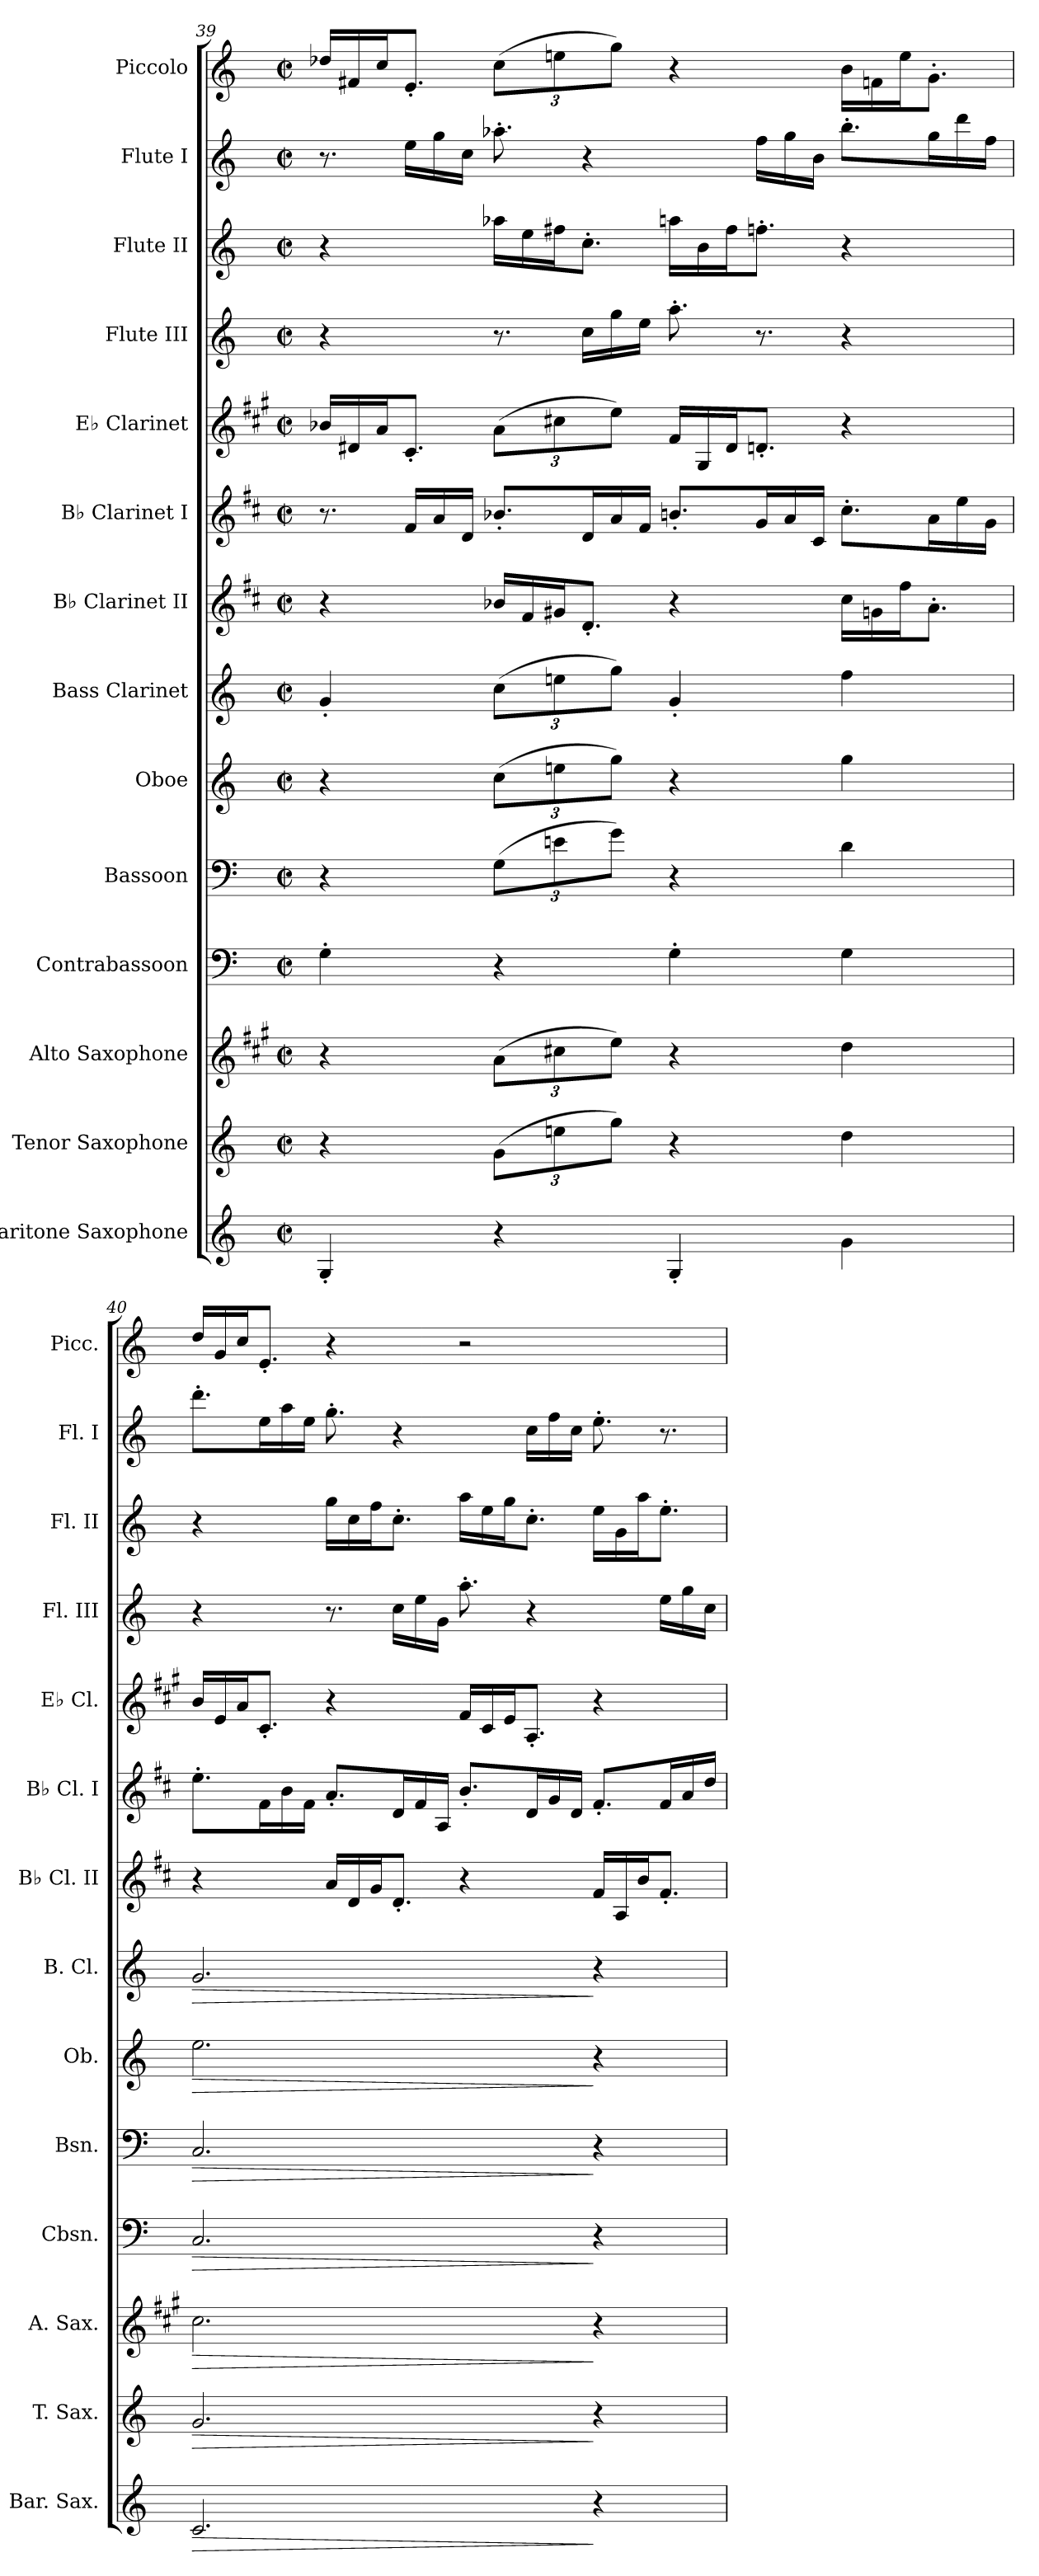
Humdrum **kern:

**kern	**dynam	**kern	**dynam	**kern	**dynam	**kern	**dynam	**kern	**dynam	**kern	**dynam	**kern	**dynam	**kern	**kern	**kern	**kern	**kern	**kern	**kern
*part14	*part14	*part13	*part13	*part12	*part12	*part11	*part11	*part10	*part10	*part9	*part9	*part8	*part8	*part7	*part6	*part5	*part4	*part3	*part2	*part1
*staff14	*staff14	*staff13	*staff13	*staff12	*staff12	*staff11	*staff11	*staff10	*staff10	*staff9	*staff9	*staff8	*staff8	*staff7	*staff6	*staff5	*staff4	*staff3	*staff2	*staff1
*I"Baritone Saxophone	*	*I"Tenor Saxophone	*	*I"Alto Saxophone	*	*I"Contrabassoon	*	*I"Bassoon	*	*I"Oboe	*	*I"Bass Clarinet	*	*I"B♭ Clarinet II	*I"B♭ Clarinet I	*I"E♭ Clarinet	*I"Flute III	*I"Flute II	*I"Flute I	*I"Piccolo
*I'Bar. Sax.	*	*I'T. Sax.	*	*I'A. Sax.	*	*I'Cbsn.	*	*I'Bsn.	*	*I'Ob.	*	*I'B. Cl.	*	*I'B♭ Cl. II	*I'B♭ Cl. I	*I'E♭ Cl.	*I'Fl. III	*I'Fl. II	*I'Fl. I	*I'Picc.
*clefG2	*	*clefG2	*	*clefG2	*	*clefF4	*	*clefF4	*	*clefG2	*	*clefG2	*	*clefG2	*clefG2	*clefG2	*clefG2	*clefG2	*clefG2	*clefG2
*ITrd12c21	*	*ITrd8c14	*	*ITrd5c9	*	*ITrd7c12	*	*	*	*	*	*ITrd8c14	*	*ITrd1c2	*ITrd1c2	*ITrd-2c-3	*	*	*	*ITrd-7c-12
*k[]	*	*k[]	*	*k[]	*	*k[]	*	*k[]	*	*k[]	*	*k[]	*	*k[]	*k[]	*k[]	*k[]	*k[]	*k[]	*k[]
*M2/2	*	*M2/2	*	*M2/2	*	*M2/2	*	*M2/2	*	*M2/2	*	*M2/2	*	*M2/2	*M2/2	*M2/2	*M2/2	*M2/2	*M2/2	*M2/2
*met(c|)	*	*met(c|)	*	*met(c|)	*	*met(c|)	*	*met(c|)	*	*met(c|)	*	*met(c|)	*	*met(c|)	*met(c|)	*met(c|)	*met(c|)	*met(c|)	*met(c|)	*met(c|)
*	*	*	*	*	*	*	*	*	*	*	*	*	*	*	*Xtuplet	*Xtuplet	*	*	*Xtuplet	*Xtuplet
=39	=39	=39	=39	=39	=39	=39	=39	=39	=39	=39	=39	=39	=39	=39	=39	=39	=39	=39	=39	=39
4GG'/	.	4r	.	4r	.	4GG'\	.	4r	.	4r	.	4G'/	.	4r	12.r	24dd-X/LL	4r	4r	12.r	24ddd-X/LL
.	.	.	.	.	.	.	.	.	.	.	.	.	.	.	.	24f#X/	.	.	.	24ff#X/
.	.	.	.	.	.	.	.	.	.	.	.	.	.	.	.	24cc/J	.	.	.	24ccc/J
.	.	.	.	.	.	.	.	.	.	.	.	.	.	.	24e/LL	12.e'/J	.	.	24ee\LL	12.ee'/J
.	.	.	.	.	.	.	.	.	.	.	.	.	.	.	24g/	.	.	.	24gg\	.
.	.	.	.	.	.	.	.	.	.	.	.	.	.	.	24c/JJ	.	.	.	24cc\JJ	.
*	*	*Xbrackettup	*	*Xbrackettup	*	*	*	*Xbrackettup	*	*Xbrackettup	*	*Xbrackettup	*	*Xtuplet	*	*tuplet	*	*	*	*
*	*	*	*	*	*	*	*	*	*	*	*	*	*	*	*	*Xbrackettup	*Xtuplet	*Xtuplet	*	*tuplet
*	*	*	*	*	*	*	*	*	*	*	*	*	*	*	*	*	*	*	*	*Xbrackettup
4r	.	(>12G\L	.	(>12c\L	.	4r	.	(>12G\L	.	(>12cc\L	.	(>12c\L	.	24a-X/LL	12.a-X'/L	(>12cc\L	12.r	24aa-X\LL	12.aa-X'\	(>12ccc\L
.	.	.	.	.	.	.	.	.	.	.	.	.	.	24e/	.	.	.	24ee\	.	.
.	.	12en\	.	12en\	.	.	.	12en\	.	12een\	.	12en\	.	24f#X/J	.	12een\	.	24ff#X\J	.	12eeen\
.	.	.	.	.	.	.	.	.	.	.	.	.	.	12.c'/J	24c/L	.	24cc\LL	12.cc'\J	4r	.
.	.	12g\J)	.	12g\J)	.	.	.	12g\J)	.	12gg\J)	.	12g\J)	.	.	24g/	12gg\J)	24gg\	.	.	12ggg\J)
.	.	.	.	.	.	.	.	.	.	.	.	.	.	.	24e/JJ	.	24ee\JJ	.	.	.
*	*	*	*	*	*	*	*	*	*	*	*	*	*	*	*	*Xtuplet	*	*	*	*
4GG'/	.	4r	.	4r	.	4GG'\	.	4r	.	4r	.	4G'/	.	4r	12.an'/L	24a/LL	12.aa'\	24aan\LL	.	4r
.	.	.	.	.	.	.	.	.	.	.	.	.	.	.	.	24B/	.	24b\	.	.
.	.	.	.	.	.	.	.	.	.	.	.	.	.	.	.	24f#/J	.	24ff#\J	.	.
.	.	.	.	.	.	.	.	.	.	.	.	.	.	.	24f/L	12.fn'/J	12.r	12.ffn'\J	24ff\LL	.
.	.	.	.	.	.	.	.	.	.	.	.	.	.	.	24g/	.	.	.	24gg\	.
.	.	.	.	.	.	.	.	.	.	.	.	.	.	.	24B/JJ	.	.	.	24b\JJ	.
*	*	*	*	*	*	*	*	*	*	*	*	*	*	*	*	*	*	*	*	*Xtuplet
4G\	.	4d\	.	4f\	.	4GG\	.	4d\	.	4gg\	.	4f\	.	24b\LL	12.b'\L	4r	4r	4r	12.bb'\L	24bb\LL
.	.	.	.	.	.	.	.	.	.	.	.	.	.	24fn\	.	.	.	.	.	24ffn\
.	.	.	.	.	.	.	.	.	.	.	.	.	.	24ee\J	.	.	.	.	.	24eee\J
.	.	.	.	.	.	.	.	.	.	.	.	.	.	12.g'\J	24g\L	.	.	.	24gg\L	12.gg'\J
.	.	.	.	.	.	.	.	.	.	.	.	.	.	.	24dd\	.	.	.	24ddd\	.
.	.	.	.	.	.	.	.	.	.	.	.	.	.	.	24f\JJ	.	.	.	24ff\JJ	.
!!LO:PB:g=z
=40	=40	=40	=40	=40	=40	=40	=40	=40	=40	=40	=40	=40	=40	=40	=40	=40	=40	=40	=40	=40
!	!LO:HP:b	!	!LO:HP:b	!	!LO:HP:b	!	!LO:HP:b	!	!LO:HP:b	!	!LO:HP:b	!	!LO:HP:b	!	!	!	!	!	!	!
2.C/	>	2.G/	>	2.e\	>	2.CC/	>	2.C/	>	2.ee\	>	2.G/	>	4r	12.dd'\L	24dd/LL	4r	4r	12.ddd'\L	24ddd/LL
.	.	.	.	.	.	.	.	.	.	.	.	.	.	.	.	24g/	.	.	.	24gg/
.	.	.	.	.	.	.	.	.	.	.	.	.	.	.	.	24cc/J	.	.	.	24ccc/J
.	.	.	.	.	.	.	.	.	.	.	.	.	.	.	24e\L	12.e'/J	.	.	24ee\L	12.ee'/J
.	.	.	.	.	.	.	.	.	.	.	.	.	.	.	24a\	.	.	.	24aa\	.
.	.	.	.	.	.	.	.	.	.	.	.	.	.	.	24e\JJ	.	.	.	24ee\JJ	.
.	.	.	.	.	.	.	.	.	.	.	.	.	.	24g/LL	12.g'/L	4r	12.r	24gg\LL	12.gg'\	4r
.	.	.	.	.	.	.	.	.	.	.	.	.	.	24c/	.	.	.	24cc\	.	.
.	.	.	.	.	.	.	.	.	.	.	.	.	.	24f/J	.	.	.	24ff\J	.	.
.	.	.	.	.	.	.	.	.	.	.	.	.	.	12.c'/J	24c/L	.	24cc\LL	12.cc'\J	4r	.
.	.	.	.	.	.	.	.	.	.	.	.	.	.	.	24e/	.	24ee\	.	.	.
.	.	.	.	.	.	.	.	.	.	.	.	.	.	.	24G/JJ	.	24g\JJ	.	.	.
.	.	.	.	.	.	.	.	.	.	.	.	.	.	4r	12.a'/L	24a/LL	12.aa'\	24aa\LL	.	2r
.	.	.	.	.	.	.	.	.	.	.	.	.	.	.	.	24e/	.	24ee\	.	.
.	.	.	.	.	.	.	.	.	.	.	.	.	.	.	.	24g/J	.	24gg\J	.	.
.	.	.	.	.	.	.	.	.	.	.	.	.	.	.	24c/L	12.c'/J	4r	12.cc'\J	24cc\LL	.
.	.	.	.	.	.	.	.	.	.	.	.	.	.	.	24f/	.	.	.	24ff\	.
.	.	.	.	.	.	.	.	.	.	.	.	.	.	.	24c/JJ	.	.	.	24cc\JJ	.
!	!LO:DY:n=1:b	!	!	!	!	!	!	!	!	!	!	!	!	!	!	!	!	!	!	!
!	!LO:DY:n=2:b	!	!LO:DY:n=1:b	!	!	!	!	!	!	!	!	!	!	!	!	!	!	!	!	!
!	!	!	!LO:DY:n=2:b	!	!LO:DY:n=1:b	!	!	!	!	!	!	!	!	!	!	!	!	!	!	!
!	!	!	!	!	!LO:DY:n=2:b	!	!LO:DY:n=1:b	!	!	!	!	!	!	!	!	!	!	!	!	!
!	!	!	!	!	!	!	!LO:DY:n=2:b	!	!LO:DY:n=1:b	!	!	!	!	!	!	!	!	!	!	!
!	!	!	!	!	!	!	!	!	!LO:DY:n=2:b	!	!LO:DY:n=1:b	!	!	!	!	!	!	!	!	!
!	!	!	!	!	!	!	!	!	!	!	!LO:DY:n=2:b	!	!LO:DY:n=1:b	!	!	!	!	!	!	!
!	!	!	!	!	!	!	!	!	!	!	!	!	!LO:DY:n=2:b	!	!	!	!	!	!	!
4r	] other-dynamics pp	4r	] other-dynamics pp	4r	] other-dynamics pp	4r	] other-dynamics pp	4r	] other-dynamics pp	4r	] other-dynamics pp	4r	] other-dynamics pp	24e/LL	12.e'/L	4r	.	24ee\LL	12.ee'\	.
.	.	.	.	.	.	.	.	.	.	.	.	.	.	24G/	.	.	.	24g\	.	.
.	.	.	.	.	.	.	.	.	.	.	.	.	.	24a/J	.	.	.	24aa\J	.	.
.	.	.	.	.	.	.	.	.	.	.	.	.	.	12.e'/J	24e/L	.	24ee\LL	12.ee'\J	12.r	.
.	.	.	.	.	.	.	.	.	.	.	.	.	.	.	24g/	.	24gg\	.	.	.
.	.	.	.	.	.	.	.	.	.	.	.	.	.	.	24cc/JJ	.	24cc\JJ	.	.	.
=	=	=	=	=	=	=	=	=	=	=	=	=	=	=	=	=	=	=	=	=
*-	*-	*-	*-	*-	*-	*-	*-	*-	*-	*-	*-	*-	*-	*-	*-	*-	*-	*-	*-	*-
